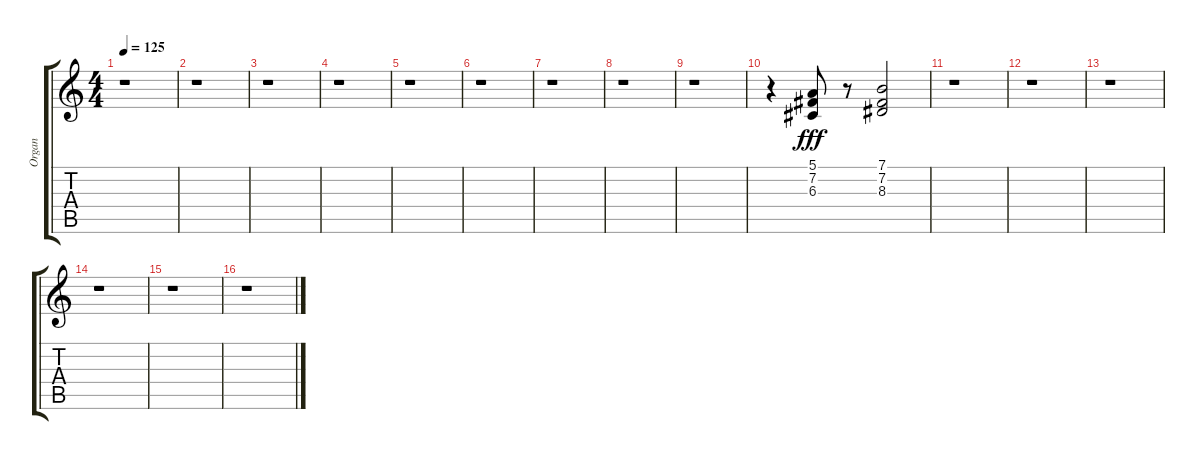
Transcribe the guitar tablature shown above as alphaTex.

\track ("Organ" "Organ") {instrument drawbarorgan}
\staff {score tabs}
\tuning (E4 B3 G3 D3 A2 E2) {hide}
\ts (4 4)
\tempo 125
\clef g2
\ks c
r.1{dy fff} |
r.1 |
r.1 |
r.1 |
r.1 |
r.1 |
r.1 |
r.1 |
r.1 |
r.4 (5.1 7.2 6.3).8 r.8 (7.1 7.2 8.3).2 |
r.1 |
r.1 |
r.1 |
r.1 |
r.1 |
r.1
